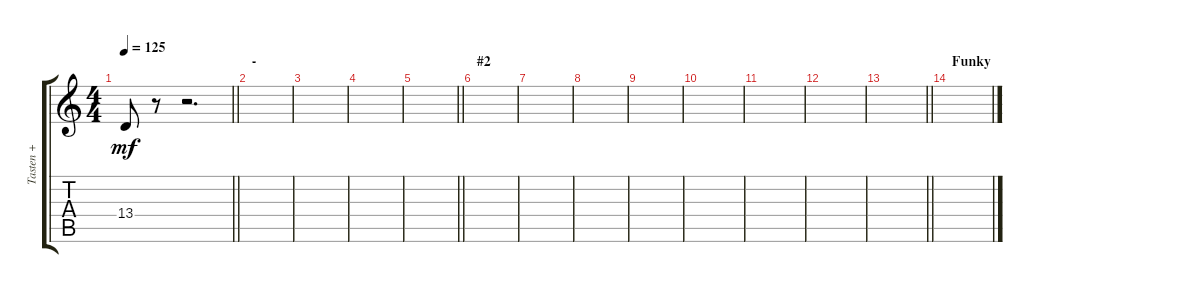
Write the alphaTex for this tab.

\track ("Tasten +" "Tasten +") {instrument choiraahs}
\staff {score tabs}
\tuning (Eb4 Bb3 Gb3 Db3 Ab2 Eb2) {hide}
\ts (4 4)
\tempo 125
\clef g2
\barLineRight lightlight
\ks c
13.4.8{dy mf} r.8 r.2{d} |
\section ("" "-")
|
|
|
\barLineRight lightlight
|
\section ("" "#2")
|
|
|
|
|
|
|
\barLineRight lightlight
|
\section ("" "Funky")
